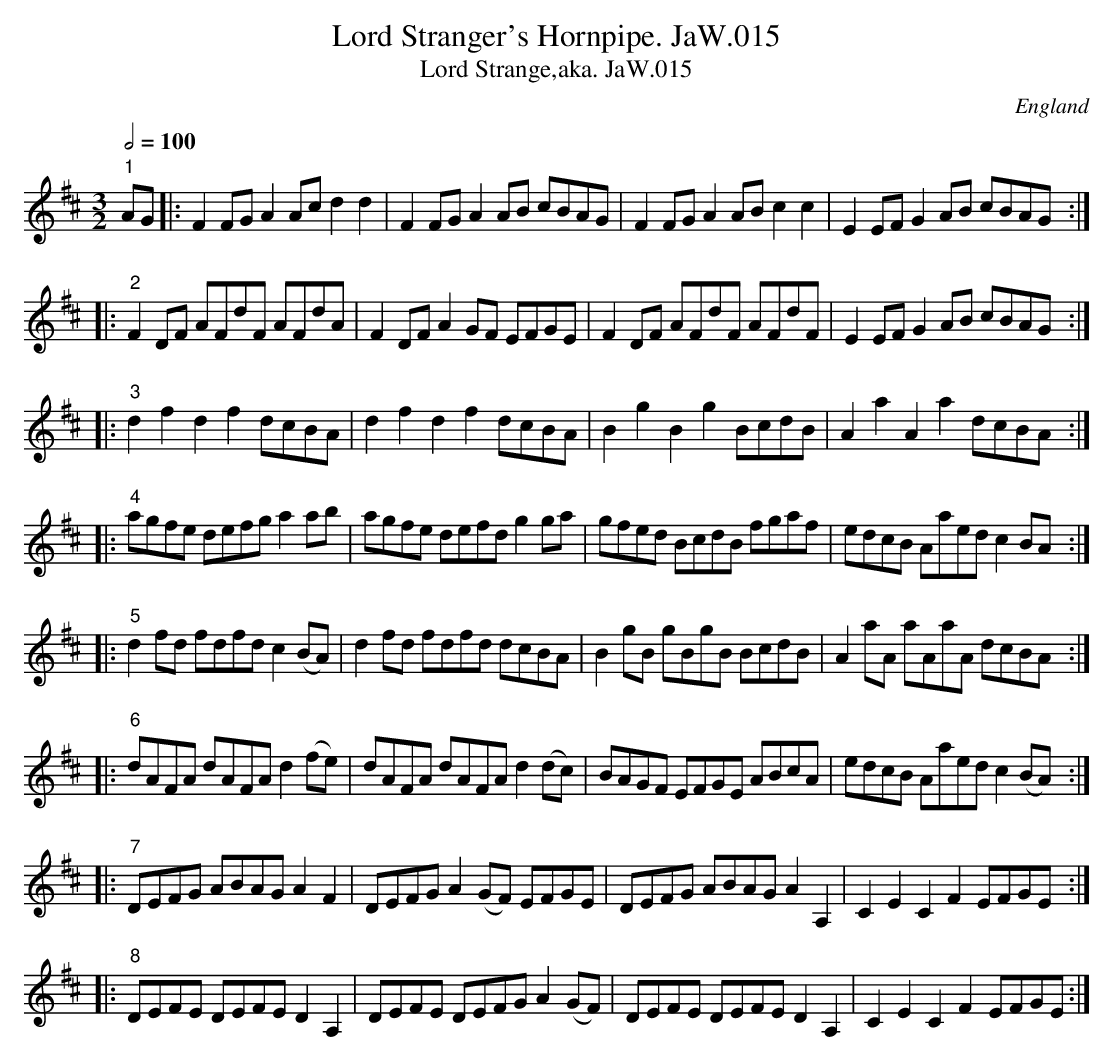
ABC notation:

X:1
T:Lord Stranger's Hornpipe. JaW.015
T:Lord Strange,aka. JaW.015
M:3/2
Q:1/2=100
O:England
K:D major
"1"AG|:F2FG A2Ac d2d2|F2FG A2AB cBAG|\
F2FG A2AB c2c2|E2EF G2AB cBAG:|!
|:"2"F2DF AFdF AFdA|F2DF A2GF EFGE|\
F2DF AFdF AFdF|E2EF G2AB cBAG:|!
|:"3"d2f2 d2f2 dcBA|d2f2 d2f2 dcBA|\
B2g2 B2g2BcdB|A2a2 A2a2 dcBA:|!
|:"4"agfe defg a2ab|agfe defd g2ga|\
gfed BcdB fgaf|edcB Aaed c2BA:|!
|:"5"d2 fd fdfd c2(BA)|d2fd fdfd dcBA|\
B2gB gBgB BcdB|A2aA aAaA dcBA:|!
|:"6"dAFA dAFA d2(fe)|dAFA dAFA d2(dc)|\
BAGF EFGE ABcA|edcB Aaed c2(BA):|!
|:"7"DEFG ABAG A2F2|DEFG A2(GF) EFGE|\
DEFG ABAG A2A,2|C2E2 C2F2 EFGE:|!
|:"8"DEFE DEFE D2A,2|DEFE DEFG A2(GF)|\
DEFE DEFE D2A,2|C2E2 C2F2 EFGE:|
